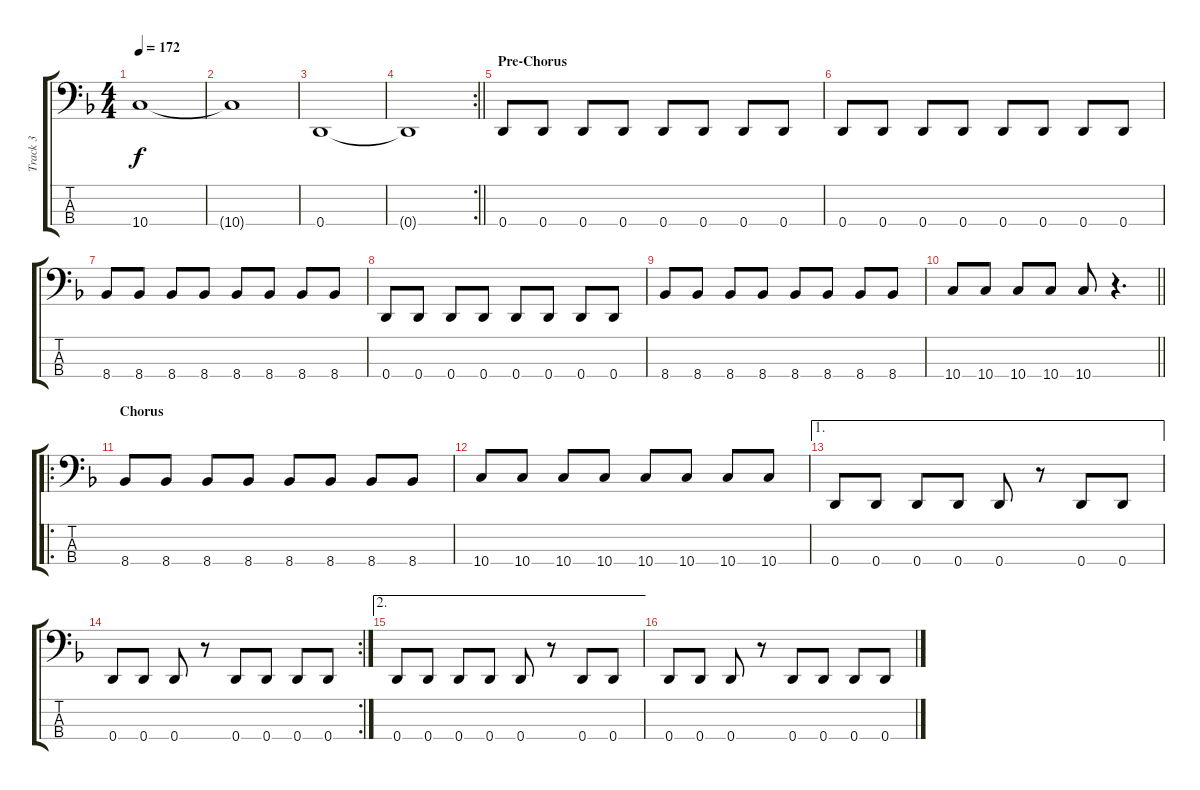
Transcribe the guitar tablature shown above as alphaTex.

\track ("Track 3" "Track 3") {instrument electricbassfinger}
\staff {score tabs}
\tuning (G2 D2 A1 D1) {hide}
\ts (4 4)
\tempo 172
\clef f4
\ks f
10.4.1{dy f} |
10.4{t}.1 |
0.4.1 |
\rc 2
\barLineRight lightlight
0.4{t}.1 |
\section ("" "Pre-Chorus")
0.4.8 0.4.8 0.4.8 0.4.8 0.4.8 0.4.8 0.4.8 0.4.8 |
0.4.8 0.4.8 0.4.8 0.4.8 0.4.8 0.4.8 0.4.8 0.4.8 |
8.4.8 8.4.8 8.4.8 8.4.8 8.4.8 8.4.8 8.4.8 8.4.8 |
0.4.8 0.4.8 0.4.8 0.4.8 0.4.8 0.4.8 0.4.8 0.4.8 |
8.4.8 8.4.8 8.4.8 8.4.8 8.4.8 8.4.8 8.4.8 8.4.8 |
\barLineRight lightlight
10.4.8 10.4.8 10.4.8 10.4.8 10.4.8 r.4{d} |
\ro
\section ("" "Chorus")
8.4.8 8.4.8 8.4.8 8.4.8 8.4.8 8.4.8 8.4.8 8.4.8 |
10.4.8 10.4.8 10.4.8 10.4.8 10.4.8 10.4.8 10.4.8 10.4.8 |
\ae 1
0.4.8 0.4.8 0.4.8 0.4.8 0.4.8 r.8 0.4.8 0.4.8 |
\rc 2
0.4.8 0.4.8 0.4.8 r.8 0.4.8 0.4.8 0.4.8 0.4.8 |
\ae 2
0.4.8 0.4.8 0.4.8 0.4.8 0.4.8 r.8 0.4.8 0.4.8 |
0.4.8 0.4.8 0.4.8 r.8 0.4.8 0.4.8 0.4.8 0.4.8
